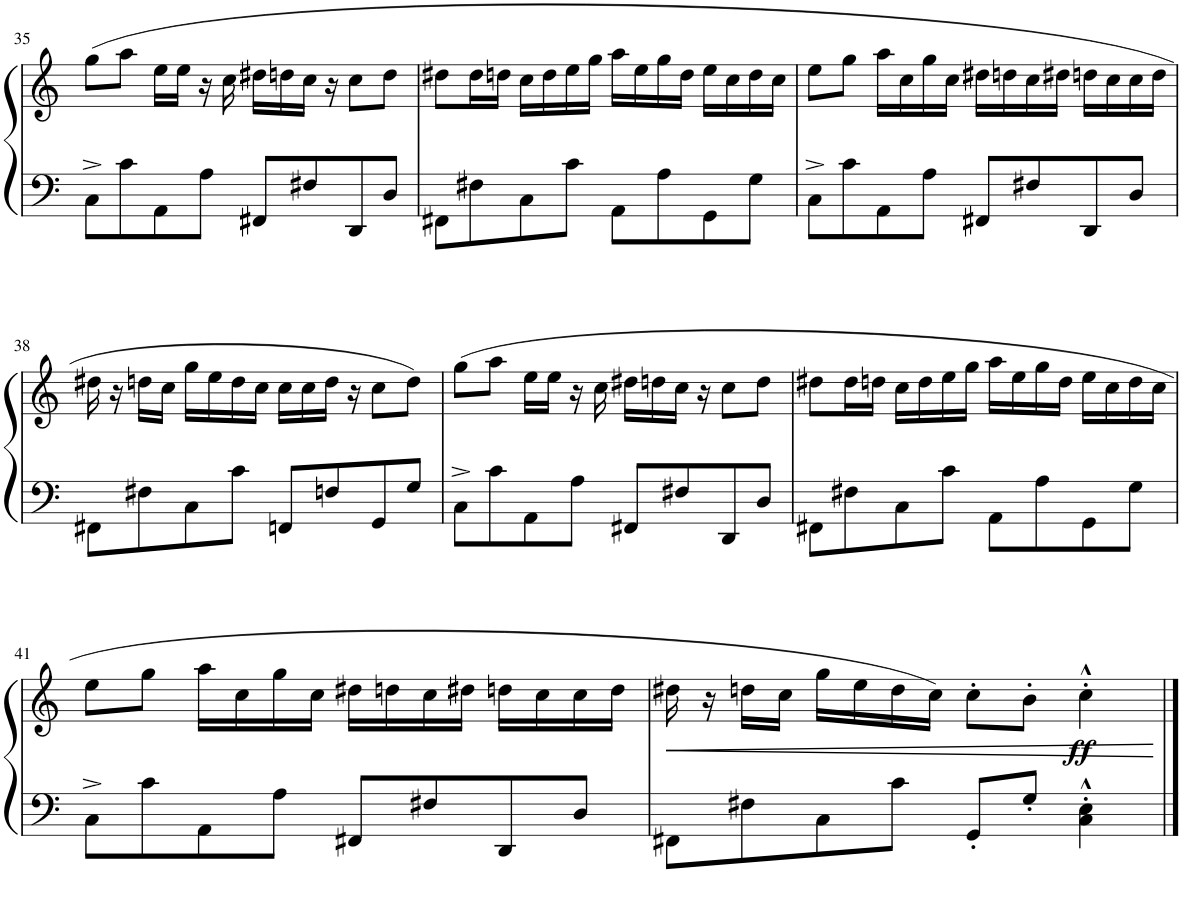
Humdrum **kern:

**kern	**kern	**dynam
*part1	*part1	*part1
*staff2	*staff1	*staff1/2
*I"Piano	*	*
*I'Pno.	*	*
!!LO:PB:g=z
*clefF4	*clefG2	*
*k[]	*k[]	*
*M4/4	*M4/4	*
=35	=35	=35
8C^\L	(8gg\L	.
8c\	8aa\J	.
8AA\	16ee\LL	.
.	16ee\JJ	.
8A\J	16r	.
.	16cc\	.
8FF#X/L	16dd#X\LL	.
.	16ddn\	.
8F#X/	16cc\JJ	.
.	16r	.
8DD/	8cc\L	.
8D/J	8dd\J	.
=36	=36	=36
8FF#X\L	8dd#X\L	.
8F#X\	16dd#\L	.
.	16ddn\JJ	.
8C\	16cc\LL	.
.	16dd\	.
8c\J	16ee\	.
.	16gg\JJ	.
8AA\L	16aa\LL	.
.	16ee\	.
8A\	16gg\	.
.	16dd\JJ	.
8GG\	16ee\LL	.
.	16cc\	.
8G\J	16dd\	.
.	16cc\JJ	.
=37	=37	=37
8C^\L	8ee\L	.
8c\	8gg\J	.
8AA\	16aa\LL	.
.	16cc\	.
8A\J	16gg\	.
.	16cc\JJ	.
8FF#X/L	16dd#X\LL	.
.	16ddn\	.
8F#X/	16cc\	.
.	16dd#X\JJ	.
8DD/	16ddn\LL	.
.	16cc\	.
8D/J	16cc\	.
.	16dd\JJ	.
!!LO:LB:g=z
=38	=38	=38
8FF#X\L	16dd#X\	.
.	16r	.
8F#X\	16ddn\LL	.
.	16cc\JJ	.
8C\	16gg\LL	.
.	16ee\	.
8c\J	16dd\	.
.	16cc\JJ	.
8FFn/L	16cc\LL	.
.	16cc\	.
8Fn/	16dd\JJ	.
.	16r	.
8GG/	8cc\L	.
8G/J	8dd\J)	.
=39	=39	=39
8C^\L	(8gg\L	.
8c\	8aa\J	.
8AA\	16ee\LL	.
.	16ee\JJ	.
8A\J	16r	.
.	16cc\	.
8FF#X/L	16dd#X\LL	.
.	16ddn\	.
8F#X/	16cc\JJ	.
.	16r	.
8DD/	8cc\L	.
8D/J	8dd\J	.
=40	=40	=40
8FF#X\L	8dd#X\L	.
8F#X\	16dd#\L	.
.	16ddn\JJ	.
8C\	16cc\LL	.
.	16dd\	.
8c\J	16ee\	.
.	16gg\JJ	.
8AA\L	16aa\LL	.
.	16ee\	.
8A\	16gg\	.
.	16dd\JJ	.
8GG\	16ee\LL	.
.	16cc\	.
8G\J	16dd\	.
.	16cc\JJ	.
!!LO:LB:g=z
=41	=41	=41
8C^\L	8ee\L	.
8c\	8gg\J	.
8AA\	16aa\LL	.
.	16cc\	.
8A\J	16gg\	.
.	16cc\JJ	.
8FF#X/L	16dd#X\LL	.
.	16ddn\	.
8F#X/	16cc\	.
.	16dd#X\JJ	.
8DD/	16ddn\LL	.
.	16cc\	.
8D/J	16cc\	.
.	16dd\JJ	.
=42	=42	=42
!	!	!LO:HP:b
8FF#X\L	16dd#X\	<
.	16r	.
8F#X\	16ddn\LL	.
.	16cc\JJ	.
8C\	16gg\LL	.
.	16ee\	.
8c\J	16dd\	.
.	16cc\JJ)	.
8GG'/L	8cc'\L	.
8G'/J	8b'\J	.
!	!	!LO:DY:b
4C\'^^ 4E\'^^	4cc'^^\	ff
.	.	[
==	==	==
*-	*-	*-
